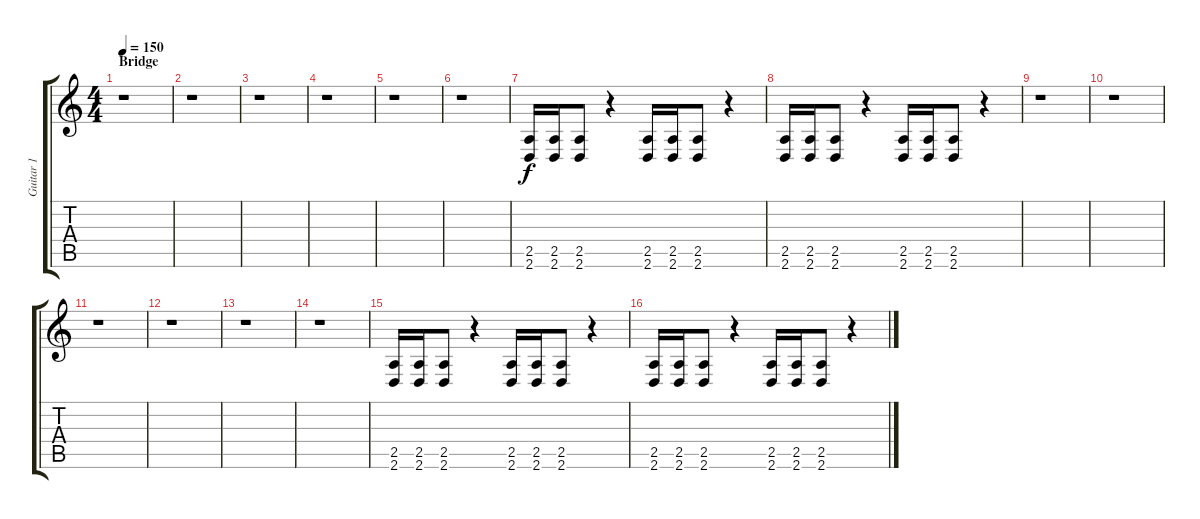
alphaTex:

\track ("Guitar 1" "Guitar 1") {instrument distortionguitar}
\staff {score tabs}
\tuning (D4 A3 F3 C3 G2 C2) {hide}
\ts (4 4)
\section ("" "Bridge")
\tempo 150
\clef g2
\ks c
r.1{dy f} |
r.1 |
r.1 |
r.1 |
r.1 |
r.1 |
(2.5 2.6).16 (2.5 2.6).16 (2.5 2.6).8 r.4 (2.5 2.6).16 (2.5 2.6).16 (2.5 2.6).8 r.4 |
(2.5 2.6).16 (2.5 2.6).16 (2.5 2.6).8 r.4 (2.5 2.6).16 (2.5 2.6).16 (2.5 2.6).8 r.4 |
r.1 |
r.1 |
r.1 |
r.1 |
r.1 |
r.1 |
(2.5 2.6).16 (2.5 2.6).16 (2.5 2.6).8 r.4 (2.5 2.6).16 (2.5 2.6).16 (2.5 2.6).8 r.4 |
(2.5 2.6).16 (2.5 2.6).16 (2.5 2.6).8 r.4 (2.5 2.6).16 (2.5 2.6).16 (2.5 2.6).8 r.4
